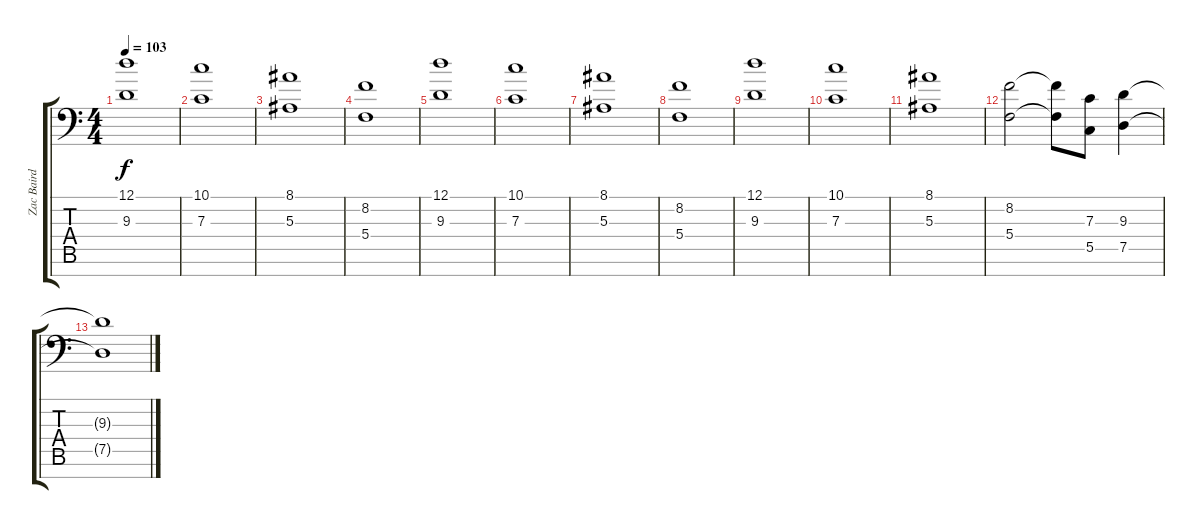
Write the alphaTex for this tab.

\track ("Zac Baird" "Zac Baird") {instrument pad5bowed}
\staff {score tabs}
\tuning (D4 A3 F3 C3 G2 D2 A1) {hide}
\ts (4 4)
\tempo 103
\clef f4
\ks c
(12.1 9.3).1{dy f} |
(10.1 7.3).1 |
(8.1 5.3).1 |
(8.2 5.4).1 |
(12.1 9.3).1 |
(10.1 7.3).1 |
(8.1 5.3).1 |
(8.2 5.4).1 |
(12.1 9.3).1 |
(10.1 7.3).1 |
(8.1 5.3).1 |
(8.2 5.4).2 (8.2{t} 5.4{t}).8 (7.3 5.5).8 (9.3 7.5).4{volume 0} |
(9.3{t} 7.5{t}).1
